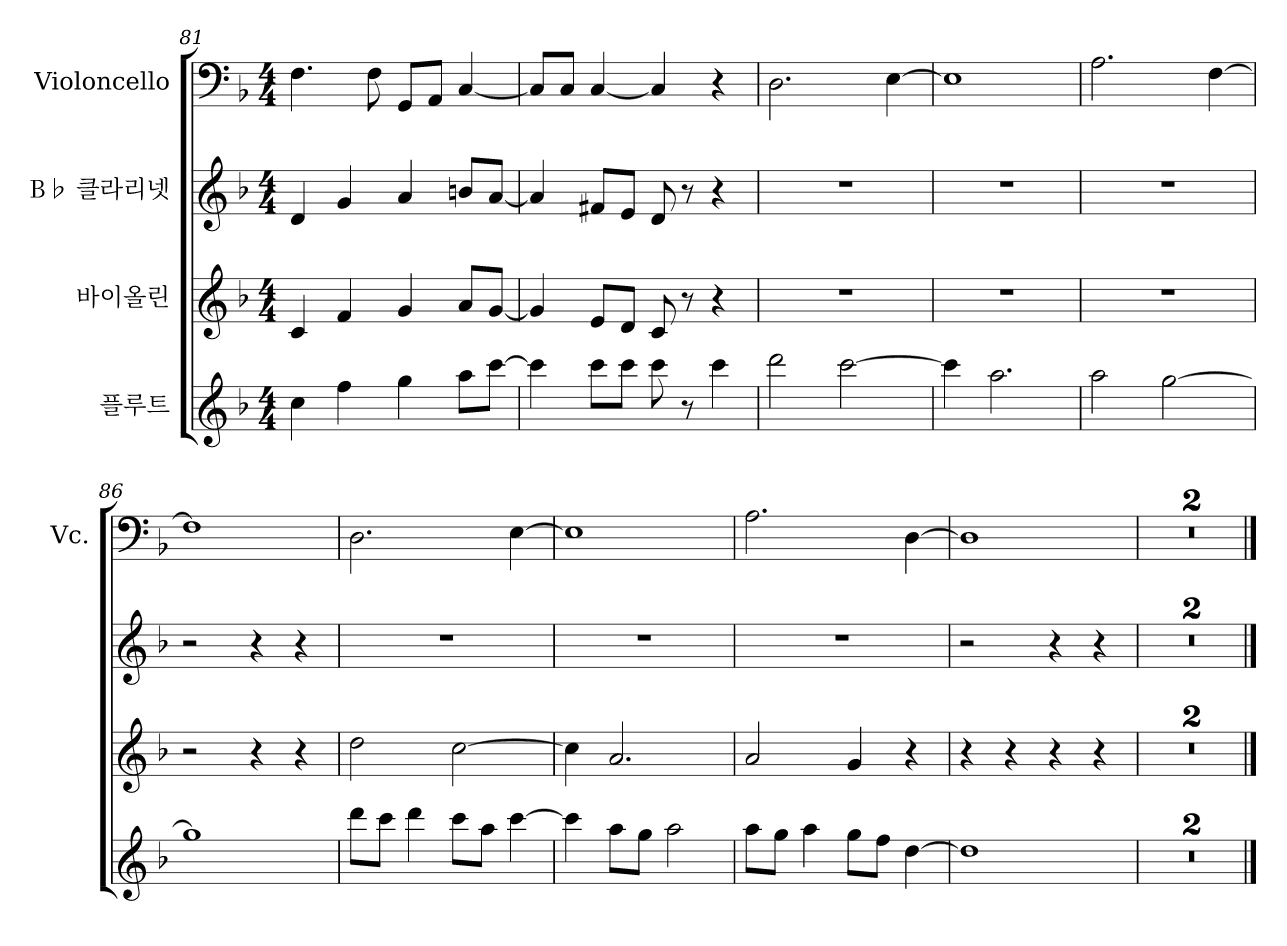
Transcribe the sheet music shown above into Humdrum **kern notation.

**kern	**kern	**kern	**kern
*part4	*part3	*part2	*part1
*staff4	*staff3	*staff2	*staff1
*I"플루트	*I"바이올린	*I"B♭ 클라리넷	*I"Violoncello
*	*	*	*I'Vc.
*clefG2	*clefG2	*clefG2	*clefF4
*	*	*ITrd1c2	*
*k[b-]	*k[b-]	*k[b-e-a-]	*k[b-]
*M4/4	*M4/4	*M4/4	*M4/4
=81	=81	=81	=81
4cc\	4c/	4c/	4.F\
4ff\	4f/	4f/	.
.	.	.	8F\
4gg\	4g/	4g/	8GG/L
.	.	.	8AA/J
8aa\L	8a/L	8an/L	[4C/
[8ccc\J	[8g/J	[8g/J	.
!!LO:LB:g=z
=82	=82	=82	=82
4ccc\]	4g/]	4g/]	8C/L]
.	.	.	8C/J
8ccc\L	8e/L	8en/L	[4C/
8ccc\J	8d/J	8d/J	.
8ccc\	8c/	8c/	4C/]
8r	8r	8r	.
4ccc\	4r	4r	4r
=83	=83	=83	=83
2ddd\	1r	1r	2.D\
[2ccc\	.	.	.
.	.	.	[4E\
=84	=84	=84	=84
4ccc\]	1r	1r	1E]
2.aa\	.	.	.
=85	=85	=85	=85
2aa\	1r	1r	2.A\
[2gg\	.	.	.
.	.	.	[4F\
=86	=86	=86	=86
1gg]	2r	2r	1F]
.	4r	4r	.
.	4r	4r	.
=87	=87	=87	=87
8ddd\L	2dd\	1r	2.D\
8ccc\J	.	.	.
4ddd\	.	.	.
8ccc\L	[2cc\	.	.
8aa\J	.	.	.
[4ccc\	.	.	[4E\
=88	=88	=88	=88
4ccc\]	4cc\]	1r	1E]
8aa\L	2.a/	.	.
8gg\J	.	.	.
2aa\	.	.	.
!!LO:LB:g=z
=89	=89	=89	=89
8aa\L	2a/	1r	2.A\
8gg\J	.	.	.
4aa\	.	.	.
8gg\L	4g/	.	.
8ff\J	.	.	.
[4dd\	4r	.	[4D\
=90	=90	=90	=90
1dd]	4r	2r	1D]
.	4r	.	.
.	4r	4r	.
.	4r	4r	.
=91	=91	=91	=91
1r	1r	1r	1r
=92	=92	=92	=92
1r	1r	1r	1r
==	==	==	==
*-	*-	*-	*-
